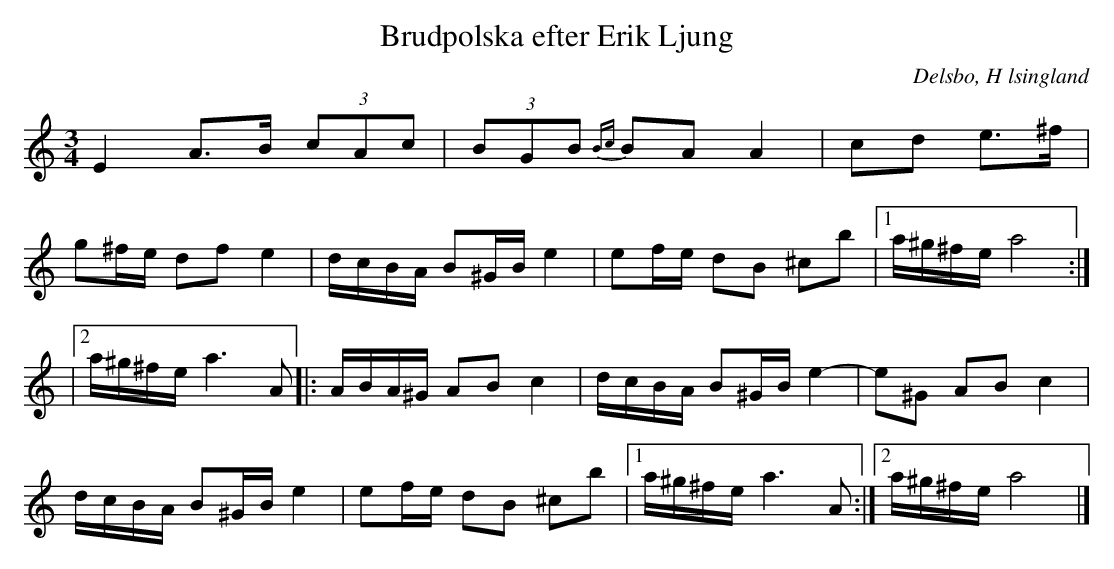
X:1
T: Brudpolska efter Erik Ljung
O: Delsbo, H lsingland
M: 3/4
L: 1/8
K: Am
E2 A>B (3cAc| (3BGB {Bc}BA A2|cd e>^f|
g^f/e/ df e2 | d/c/B/A/ B^G/B/ e2 | ef/e/ dB ^cb |1 a/^g/^f/e/ a4 :|
|2 a/^g/^f/e/ a3 A |: A/B/A/^G/ AB c2 | d/c/B/A/ B^G/B/ e2- | e^G AB c2 |
d/c/B/A/ B^G/B/ e2 | ef/e/ dB ^cb |1 a/^g/^f/e/ a3 A :|2 a/^g/^f/e/ a4 |]
